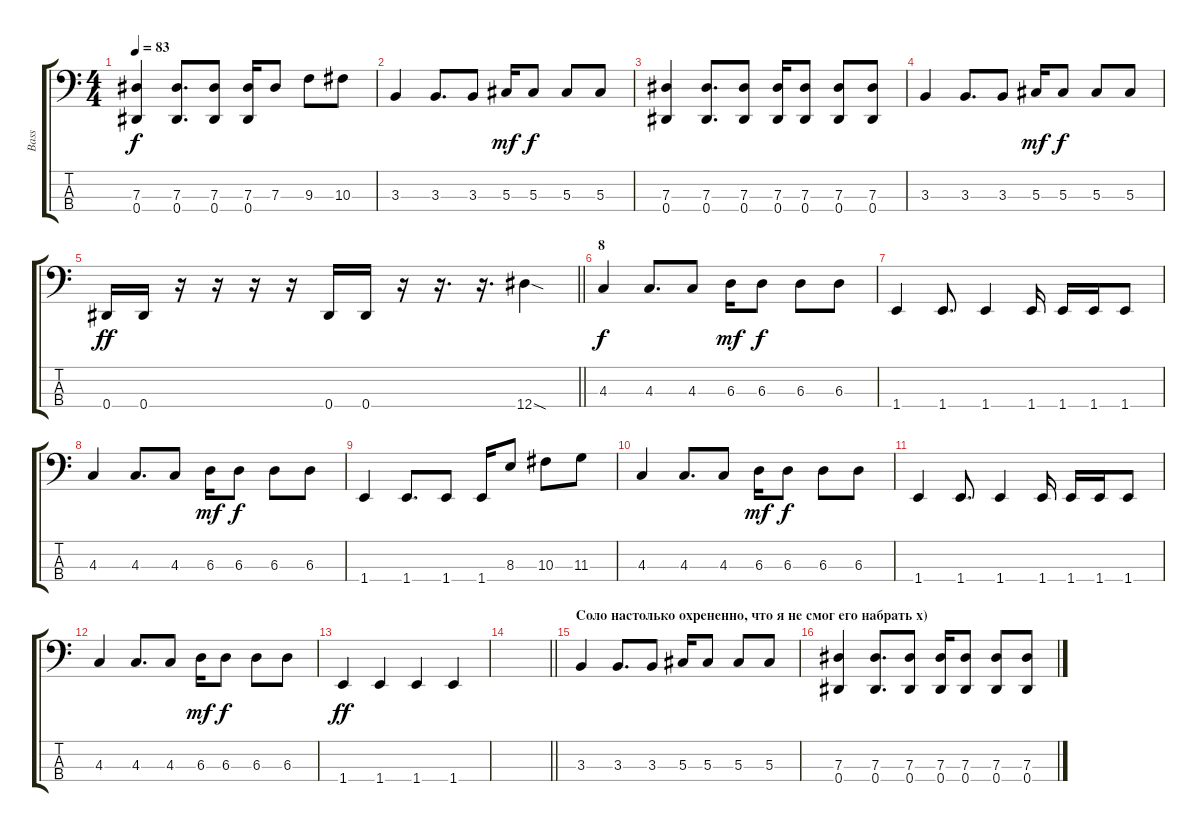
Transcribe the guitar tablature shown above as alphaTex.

\track ("Bass" "Bass") {instrument electricbasspick}
\staff {score tabs}
\tuning (Gb2 Db2 Ab1 Eb1) {hide}
\ts (4 4)
\tempo 83
\clef f4
\ks c
(7.3 0.4).4{dy f} (7.3 0.4).8{d} (7.3 0.4).8 (7.3 0.4).16 7.3.8 9.3.8 10.3.8 |
3.3.4 3.3.8{d} 3.3.8 5.3.16{dy mf} 5.3.8{dy f} 5.3.8 5.3.8 |
(7.3 0.4).4 (7.3 0.4).8{d} (7.3 0.4).8 (7.3 0.4).16 (7.3 0.4).8 (7.3 0.4).8 (7.3 0.4).8 |
3.3.4 3.3.8{d} 3.3.8 5.3.16{dy mf} 5.3.8{dy f} 5.3.8 5.3.8 |
\barLineRight lightlight
0.4.16{dy ff} 0.4.16 r.16 r.16 r.16 r.16 0.4.16 0.4.16 r.16 r.16{d} r.16{d} 12.4{sod}.4 |
\section ("" "8")
4.3.4{dy f} 4.3.8{d} 4.3.8 6.3.16{dy mf} 6.3.8{dy f} 6.3.8 6.3.8 |
1.4.4 1.4.8{d} 1.4.4 1.4.16 1.4.16 1.4.16 1.4.8 |
4.3.4 4.3.8{d} 4.3.8 6.3.16{dy mf} 6.3.8{dy f} 6.3.8 6.3.8 |
1.4.4 1.4.8{d} 1.4.8 1.4.16 8.3.8 10.3.8 11.3.8 |
4.3.4 4.3.8{d} 4.3.8 6.3.16{dy mf} 6.3.8{dy f} 6.3.8 6.3.8 |
1.4.4 1.4.8{d} 1.4.4 1.4.16 1.4.16 1.4.16 1.4.8 |
4.3.4 4.3.8{d} 4.3.8 6.3.16{dy mf} 6.3.8{dy f} 6.3.8 6.3.8 |
1.4.4{dy ff} 1.4.4 1.4.4 1.4.4 |
\barLineRight lightlight
|
\section ("" "Соло настолько охрененно, что я не смог его набрать x)")
3.3.4 3.3.8{d} 3.3.8 5.3.16 5.3.8 5.3.8 5.3.8 |
(7.3 0.4).4 (7.3 0.4).8{d} (7.3 0.4).8 (7.3 0.4).16 (7.3 0.4).8 (7.3 0.4).8 (7.3 0.4).8
